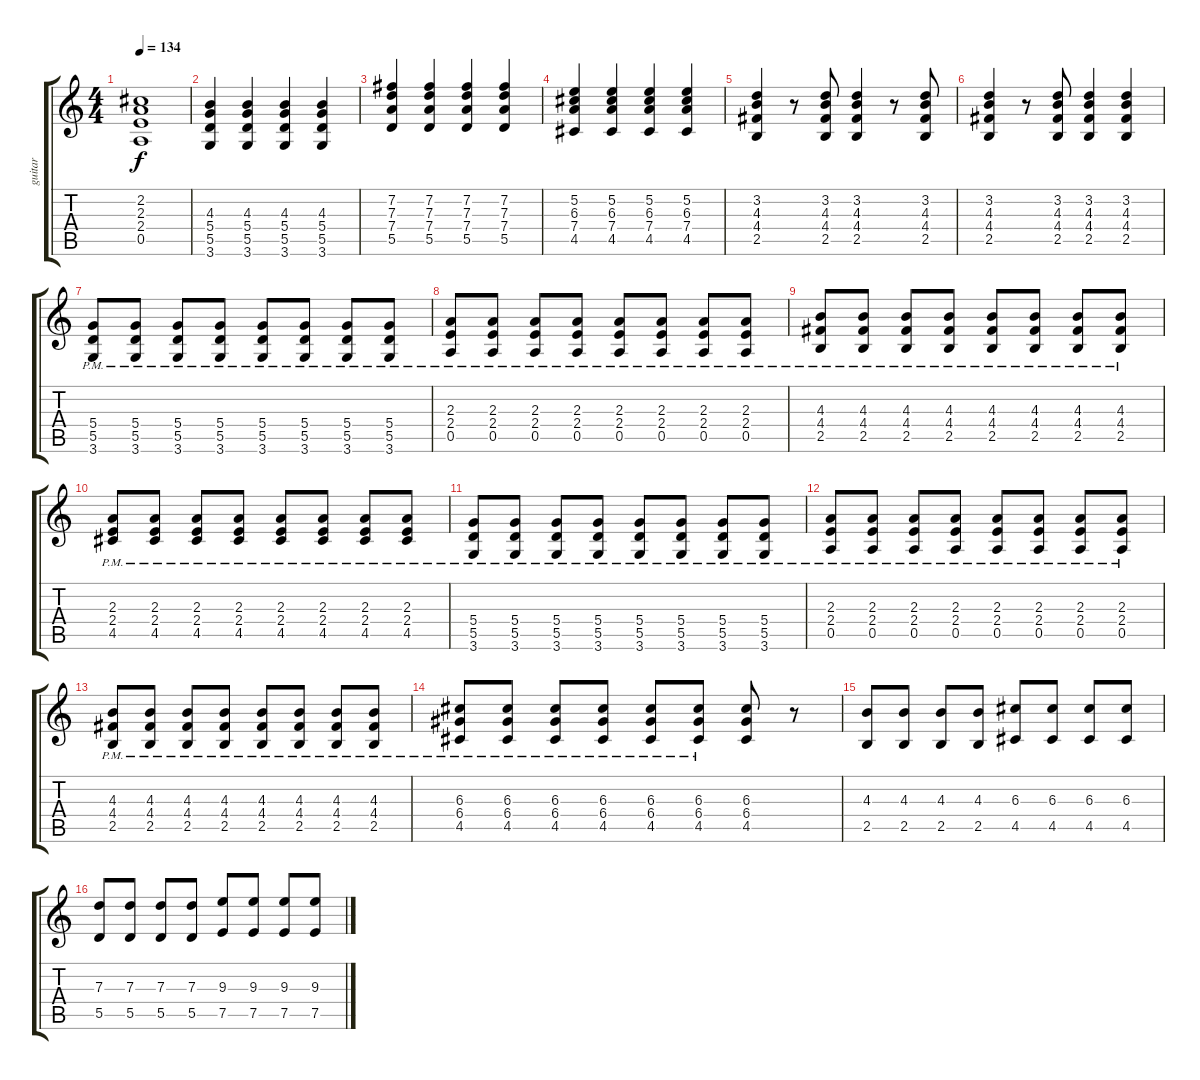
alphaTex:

\track ("guitar" "guitar") {instrument electricguitarclean}
\staff {score tabs}
\tuning (E4 B3 G3 D3 A2 E2) {hide}
\ts (4 4)
\tempo 134
\clef g2
\ks c
(2.2{t} 2.3{t} 2.4{t} 0.5{t}).1{dy f} |
(4.3 5.4 5.5 3.6).4 (4.3 5.4 5.5 3.6).4 (4.3 5.4 5.5 3.6).4 (4.3 5.4 5.5 3.6).4 |
(7.2 7.3 7.4 5.5).4 (7.2 7.3 7.4 5.5).4 (7.2 7.3 7.4 5.5).4 (7.2 7.3 7.4 5.5).4 |
(5.2 6.3 7.4 4.5).4 (5.2 6.3 7.4 4.5).4 (5.2 6.3 7.4 4.5).4 (5.2 6.3 7.4 4.5).4 |
(3.2 4.3 4.4 2.5).4 r.8 (3.2 4.3 4.4 2.5).8 (3.2 4.3 4.4 2.5).4 r.8 (3.2 4.3 4.4 2.5).8 |
(3.2 4.3 4.4 2.5).4 r.8 (3.2 4.3 4.4 2.5).8 (3.2 4.3 4.4 2.5).4 (3.2 4.3 4.4 2.5).4 |
(5.4{pm} 5.5{pm} 3.6{pm}).8 (5.4{pm} 5.5{pm} 3.6{pm}).8 (5.4{pm} 5.5{pm} 3.6{pm}).8 (5.4{pm} 5.5{pm} 3.6{pm}).8 (5.4{pm} 5.5{pm} 3.6{pm}).8 (5.4{pm} 5.5{pm} 3.6{pm}).8 (5.4{pm} 5.5{pm} 3.6{pm}).8 (5.4{pm} 5.5{pm} 3.6{pm}).8 |
(2.3 2.4{pm} 0.5{pm}).8 (2.3 2.4{pm} 0.5{pm}).8 (2.3 2.4{pm} 0.5{pm}).8 (2.3 2.4{pm} 0.5{pm}).8 (2.3 2.4{pm} 0.5{pm}).8 (2.3 2.4{pm} 0.5{pm}).8 (2.3 2.4{pm} 0.5{pm}).8 (2.3 2.4{pm} 0.5{pm}).8 |
(4.3 4.4{pm} 2.5{pm}).8 (4.3 4.4{pm} 2.5{pm}).8 (4.3 4.4{pm} 2.5{pm}).8 (4.3 4.4{pm} 2.5{pm}).8 (4.3 4.4{pm} 2.5{pm}).8 (4.3 4.4{pm} 2.5{pm}).8 (4.3 4.4{pm} 2.5{pm}).8 (4.3 4.4{pm} 2.5{pm}).8 |
(2.3 2.4{pm} 4.5{pm}).8 (2.3 2.4{pm} 4.5{pm}).8 (2.3 2.4{pm} 4.5{pm}).8 (2.3 2.4{pm} 4.5{pm}).8 (2.3 2.4{pm} 4.5{pm}).8 (2.3 2.4{pm} 4.5{pm}).8 (2.3 2.4{pm} 4.5{pm}).8 (2.3 2.4{pm} 4.5{pm}).8 |
(5.4{pm} 5.5{pm} 3.6{pm}).8 (5.4{pm} 5.5{pm} 3.6{pm}).8 (5.4{pm} 5.5{pm} 3.6{pm}).8 (5.4{pm} 5.5{pm} 3.6{pm}).8 (5.4{pm} 5.5{pm} 3.6{pm}).8 (5.4{pm} 5.5{pm} 3.6{pm}).8 (5.4{pm} 5.5{pm} 3.6{pm}).8 (5.4{pm} 5.5{pm} 3.6{pm}).8 |
(2.3 2.4{pm} 0.5{pm}).8 (2.3 2.4{pm} 0.5{pm}).8 (2.3 2.4{pm} 0.5{pm}).8 (2.3 2.4{pm} 0.5{pm}).8 (2.3 2.4{pm} 0.5{pm}).8 (2.3 2.4{pm} 0.5{pm}).8 (2.3 2.4{pm} 0.5{pm}).8 (2.3 2.4{pm} 0.5{pm}).8 |
(4.3 4.4{pm} 2.5{pm}).8 (4.3 4.4{pm} 2.5{pm}).8 (4.3 4.4{pm} 2.5{pm}).8 (4.3 4.4{pm} 2.5{pm}).8 (4.3 4.4{pm} 2.5{pm}).8 (4.3 4.4{pm} 2.5{pm}).8 (4.3 4.4{pm} 2.5{pm}).8 (4.3 4.4{pm} 2.5{pm}).8 |
(6.3 6.4{pm} 4.5{pm}).8 (6.3 6.4{pm} 4.5{pm}).8 (6.3 6.4{pm} 4.5{pm}).8 (6.3 6.4{pm} 4.5{pm}).8 (6.3 6.4{pm} 4.5{pm}).8 (6.3 6.4{pm} 4.5{pm}).8 (6.3 6.4 4.5).8 r.8 |
(4.3 2.5).8 (4.3 2.5).8 (4.3 2.5).8 (4.3 2.5).8 (6.3 4.5).8 (6.3 4.5).8 (6.3 4.5).8 (6.3 4.5).8 |
(7.3 5.5).8 (7.3 5.5).8 (7.3 5.5).8 (7.3 5.5).8 (9.3 7.5).8 (9.3 7.5).8 (9.3 7.5).8 (9.3 7.5).8
